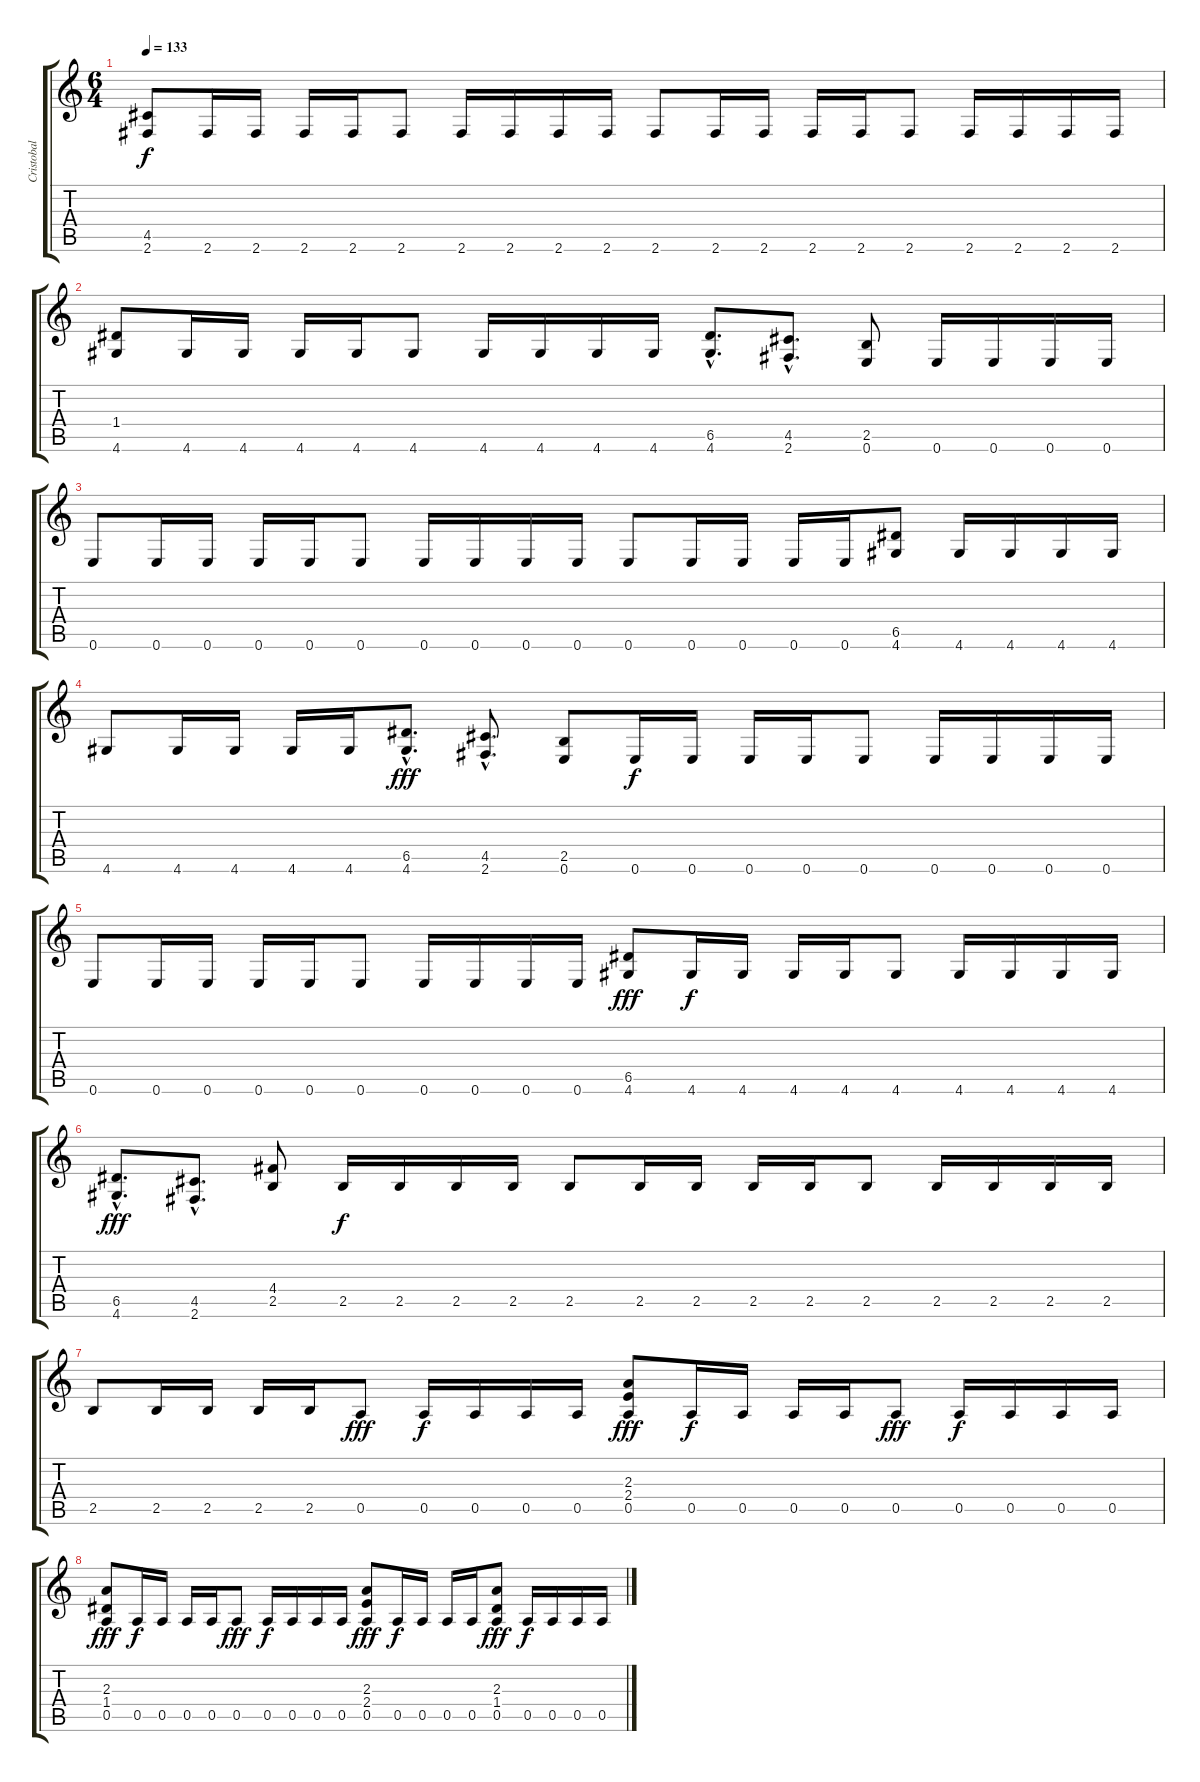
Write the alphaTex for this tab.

\track ("Cristobal" "Cristobal") {instrument distortionguitar}
\staff {score tabs}
\tuning (E4 B3 G3 D3 A2 E2) {hide}
\ts (6 4)
\tempo 133
\clef g2
\ks c
(4.5 2.6).8{dy f} 2.6.16 2.6.16 2.6.16 2.6.16 2.6.8 2.6.16 2.6.16 2.6.16 2.6.16 2.6.8 2.6.16 2.6.16 2.6.16 2.6.16 2.6.8 2.6.16 2.6.16 2.6.16 2.6.16 |
(1.4 4.6).8 4.6.16 4.6.16 4.6.16 4.6.16 4.6.8 4.6.16 4.6.16 4.6.16 4.6.16 (6.5{hac} 4.6{hac}).8{d} (4.5{hac} 2.6).8{d} (2.5 0.6).8 0.6.16 0.6.16 0.6.16 0.6.16 |
0.6.8 0.6.16 0.6.16 0.6.16 0.6.16 0.6.8 0.6.16 0.6.16 0.6.16 0.6.16 0.6.8 0.6.16 0.6.16 0.6.16 0.6.16 (6.5 4.6).8 4.6.16 4.6.16 4.6.16 4.6.16 |
4.6.8 4.6.16 4.6.16 4.6.16 4.6.16 (6.5{hac} 4.6{hac}).8{d dy fff} (4.5{hac} 2.6{hac}).8{d} (2.5 0.6).8 0.6.16{dy f} 0.6.16 0.6.16 0.6.16 0.6.8 0.6.16 0.6.16 0.6.16 0.6.16 |
0.6.8 0.6.16 0.6.16 0.6.16 0.6.16 0.6.8 0.6.16 0.6.16 0.6.16 0.6.16 (6.5 4.6).8{dy fff} 4.6.16{dy f} 4.6.16 4.6.16 4.6.16 4.6.8 4.6.16 4.6.16 4.6.16 4.6.16 |
(6.5{hac} 4.6{hac}).8{d dy fff} (4.5{hac} 2.6{hac}).8{d} (4.4 2.5).8 2.5.16{dy f} 2.5.16 2.5.16 2.5.16 2.5.8 2.5.16 2.5.16 2.5.16 2.5.16 2.5.8 2.5.16 2.5.16 2.5.16 2.5.16 |
2.5.8 2.5.16 2.5.16 2.5.16 2.5.16 0.5.8{dy fff} 0.5.16{dy f} 0.5.16 0.5.16 0.5.16 (2.3 2.4 0.5).8{dy fff} 0.5.16{dy f} 0.5.16 0.5.16 0.5.16 0.5.8{dy fff} 0.5.16{dy f} 0.5.16 0.5.16 0.5.16 |
(2.3 1.4 0.5).8{dy fff} 0.5.16{dy f} 0.5.16 0.5.16 0.5.16 0.5.8{dy fff} 0.5.16{dy f} 0.5.16 0.5.16 0.5.16 (2.3 2.4 0.5).8{dy fff} 0.5.16{dy f} 0.5.16 0.5.16 0.5.16 (2.3 1.4 0.5).8{dy fff} 0.5.16{dy f} 0.5.16 0.5.16 0.5.16
